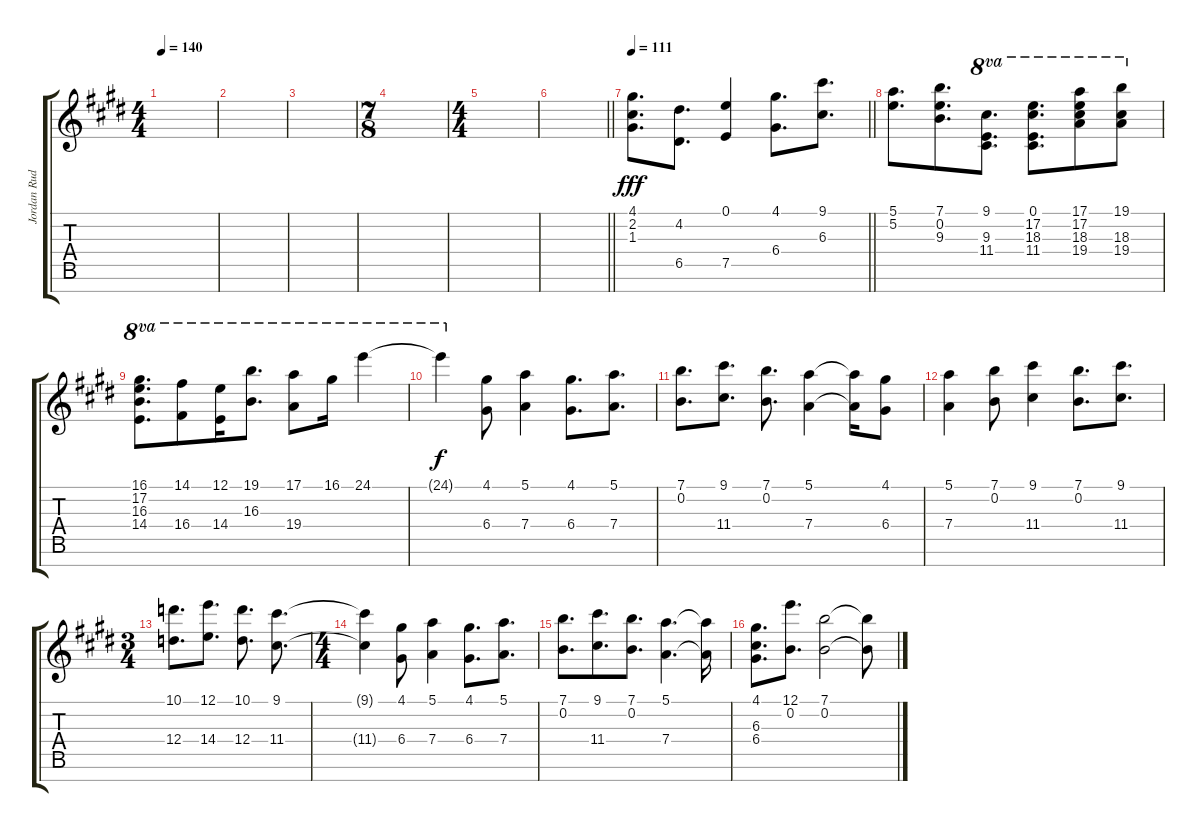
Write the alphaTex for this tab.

\track ("Jordan Rudess - Right Hand" "Jordan Rud") {instrument stringensemble1}
\staff {score tabs}
\tuning (E5 B4 G4 D4 A3 E3 B2) {hide}
\ts (4 4)
\tempo 140
\clef g2
\ks c#minor
|
|
|
\ts (7 8)
|
\ts (4 4)
\ks e
|
\barLineRight lightlight
\ks c#minor
|
\tempo 111
\barLineRight lightlight
(4.1 2.2 1.3).8{d dy fff volume 13 instrument acousticgrandpiano} (4.2 6.5).8{d} (0.1 7.5).4 (4.1 6.4).8{d beam merge} (9.1 6.3).8{d} |
(5.1 5.2).8{d} (7.1 0.2 9.3).8{d beam merge} (9.1 9.3 11.4).8{d ot 8va} (0.1 17.2 18.3 11.4).8{d ot 8va beam merge} (17.1 17.2 18.3 19.4).8{ot 8va} (19.1 18.3 19.4).8{ot 8va} |
\ks e
(16.1 17.2 16.3 14.4).8{d ot 8va} (14.1 16.4).8{ot 8va beam merge} (12.1 14.4).16{ot 8va} (19.1 16.3).8{d ot 8va} (17.1 19.4).8{ot 8va} 16.1.16{ot 8va} 24.1.4{ot 8va} |
\ks c#minor
24.1{t}.4{ot 8va dy f} (4.1 6.4).8 (5.1 7.4).4 (4.1 6.4).8{d beam merge} (5.1 7.4).8{d} |
(7.1 0.2).8{d} (9.1 11.4).8{d} (7.1 0.2).8{d} (5.1 7.4).4 (5.1{t} 7.4{t}).16 (4.1 6.4).8 |
\ks e
(5.1 7.4).4 (7.1 0.2).8 (9.1 11.4).4 (7.1 0.2).8{d beam merge} (9.1 11.4).8{d} |
\ts (3 4)
\ks c#minor
(10.1 12.4).8{d} (12.1 14.4).8{d} (10.1 12.4).8{d} (9.1 11.4).8{d} |
\ts (4 4)
(9.1{t} 11.4{t}).4 (4.1 6.4).8 (5.1 7.4).4 (4.1 6.4).8{d beam merge} (5.1 7.4).8{d} |
(7.1 0.2).8{d} (9.1 11.4).8{d beam merge} (7.1 0.2).8{d} (5.1 7.4).4{d} (5.1{t} 7.4{t}).16 |
\ks e
(4.1 6.3 6.4).8{d} (12.1 0.2).8{d} (7.1 0.2).2 (7.1{t} 0.2{t}).8
